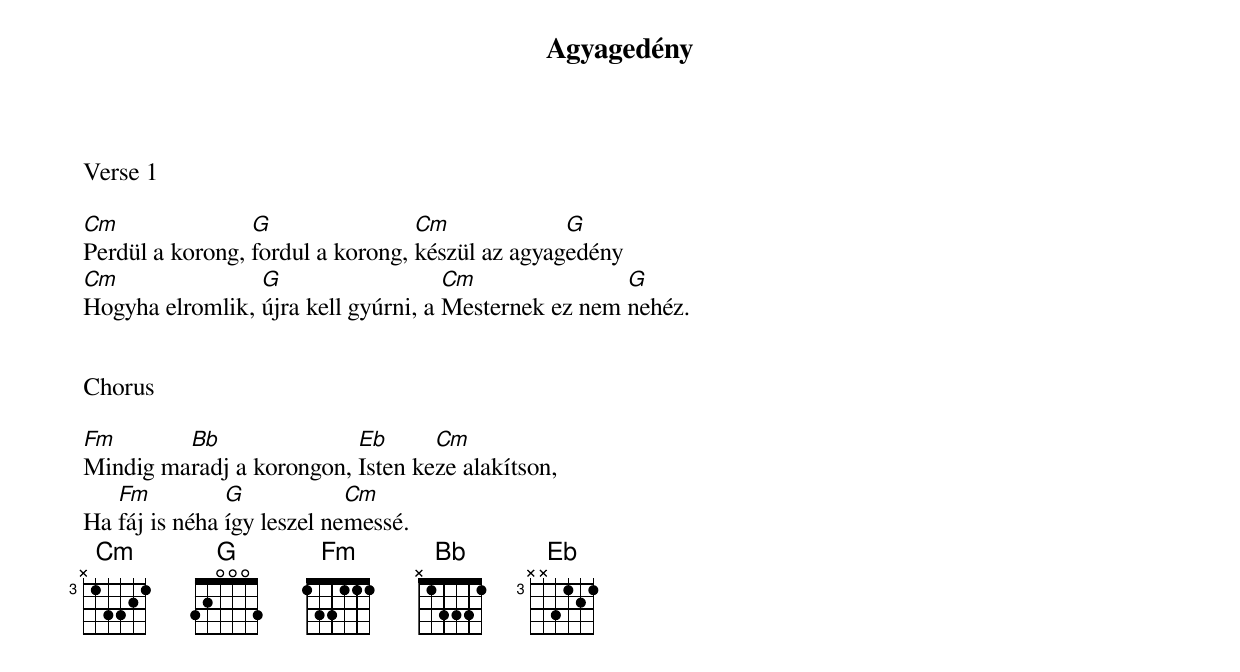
{title: Agyagedény}
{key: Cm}
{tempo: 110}
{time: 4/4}
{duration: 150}



Verse 1

[Cm]Perdül a korong, [G]fordul a korong, [Cm]készül az agyag[G]edény
[Cm]Hogyha elromlik, [G]újra kell gyúrni, a [Cm]Mesternek ez nem [G]nehéz.


Chorus

[Fm]Mindig ma[Bb]radj a korongon, [Eb]Isten ke[Cm]ze alakítson,
Ha [Fm]fáj is néha [G]így leszel ne[Cm]messé.
